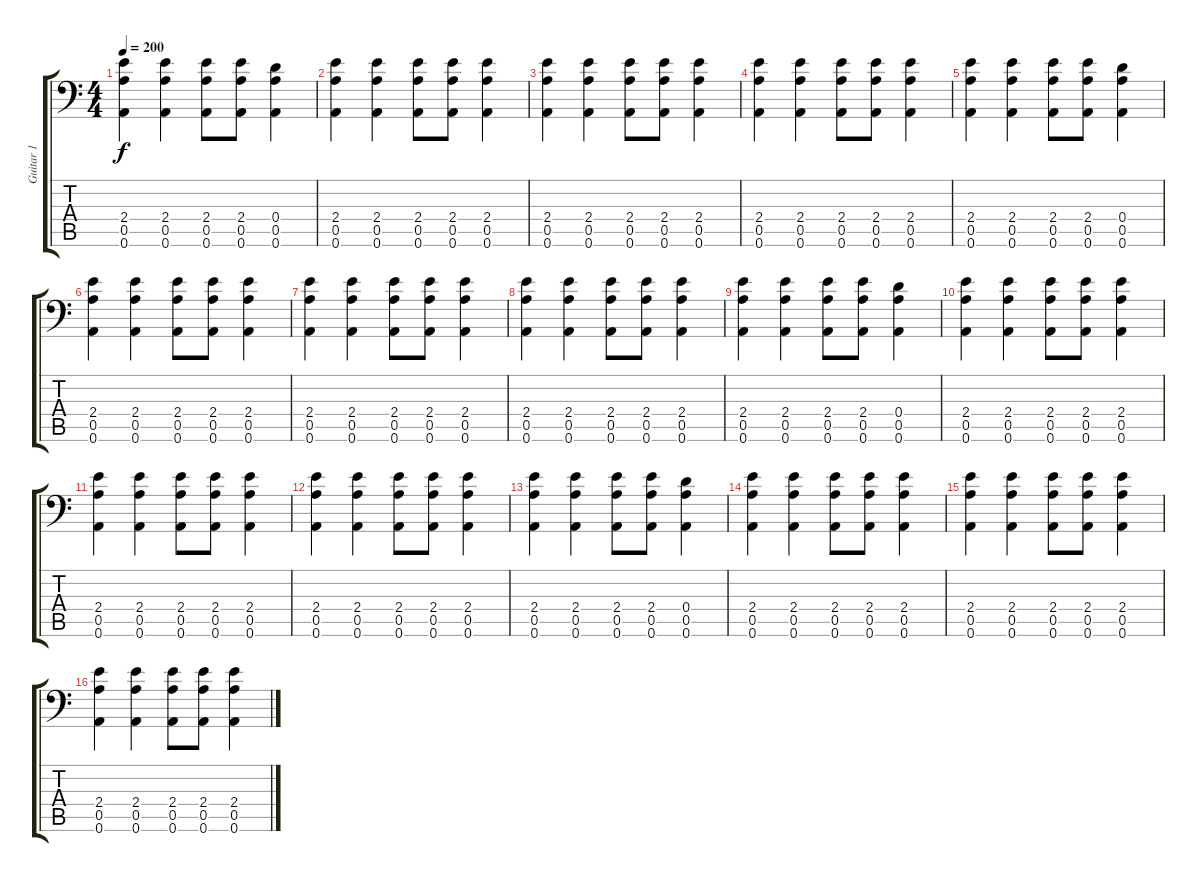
\track ("Guitar 1" "Guitar 1") {instrument distortionguitar}
\staff {score tabs}
\tuning (E4 B3 G3 D3 A2 A1) {hide}
\ts (4 4)
\tempo 200
\clef f4
\ks c
(2.4 0.5 0.6).4{dy f} (2.4 0.5 0.6).4 (2.4 0.5 0.6).8 (2.4 0.5 0.6).8 (0.4 0.5 0.6).4 |
(2.4 0.5 0.6).4 (2.4 0.5 0.6).4 (2.4 0.5 0.6).8 (2.4 0.5 0.6).8 (2.4 0.5 0.6).4 |
(2.4 0.5 0.6).4 (2.4 0.5 0.6).4 (2.4 0.5 0.6).8 (2.4 0.5 0.6).8 (2.4 0.5 0.6).4 |
(2.4 0.5 0.6).4 (2.4 0.5 0.6).4 (2.4 0.5 0.6).8 (2.4 0.5 0.6).8 (2.4 0.5 0.6).4 |
(2.4 0.5 0.6).4 (2.4 0.5 0.6).4 (2.4 0.5 0.6).8 (2.4 0.5 0.6).8 (0.4 0.5 0.6).4 |
(2.4 0.5 0.6).4 (2.4 0.5 0.6).4 (2.4 0.5 0.6).8 (2.4 0.5 0.6).8 (2.4 0.5 0.6).4 |
(2.4 0.5 0.6).4 (2.4 0.5 0.6).4 (2.4 0.5 0.6).8 (2.4 0.5 0.6).8 (2.4 0.5 0.6).4 |
(2.4 0.5 0.6).4 (2.4 0.5 0.6).4 (2.4 0.5 0.6).8 (2.4 0.5 0.6).8 (2.4 0.5 0.6).4 |
(2.4 0.5 0.6).4 (2.4 0.5 0.6).4 (2.4 0.5 0.6).8 (2.4 0.5 0.6).8 (0.4 0.5 0.6).4 |
(2.4 0.5 0.6).4 (2.4 0.5 0.6).4 (2.4 0.5 0.6).8 (2.4 0.5 0.6).8 (2.4 0.5 0.6).4 |
(2.4 0.5 0.6).4 (2.4 0.5 0.6).4 (2.4 0.5 0.6).8 (2.4 0.5 0.6).8 (2.4 0.5 0.6).4 |
(2.4 0.5 0.6).4 (2.4 0.5 0.6).4 (2.4 0.5 0.6).8 (2.4 0.5 0.6).8 (2.4 0.5 0.6).4 |
(2.4 0.5 0.6).4 (2.4 0.5 0.6).4 (2.4 0.5 0.6).8 (2.4 0.5 0.6).8 (0.4 0.5 0.6).4 |
(2.4 0.5 0.6).4 (2.4 0.5 0.6).4 (2.4 0.5 0.6).8 (2.4 0.5 0.6).8 (2.4 0.5 0.6).4 |
(2.4 0.5 0.6).4 (2.4 0.5 0.6).4 (2.4 0.5 0.6).8 (2.4 0.5 0.6).8 (2.4 0.5 0.6).4 |
(2.4 0.5 0.6).4 (2.4 0.5 0.6).4 (2.4 0.5 0.6).8 (2.4 0.5 0.6).8 (2.4 0.5 0.6).4
